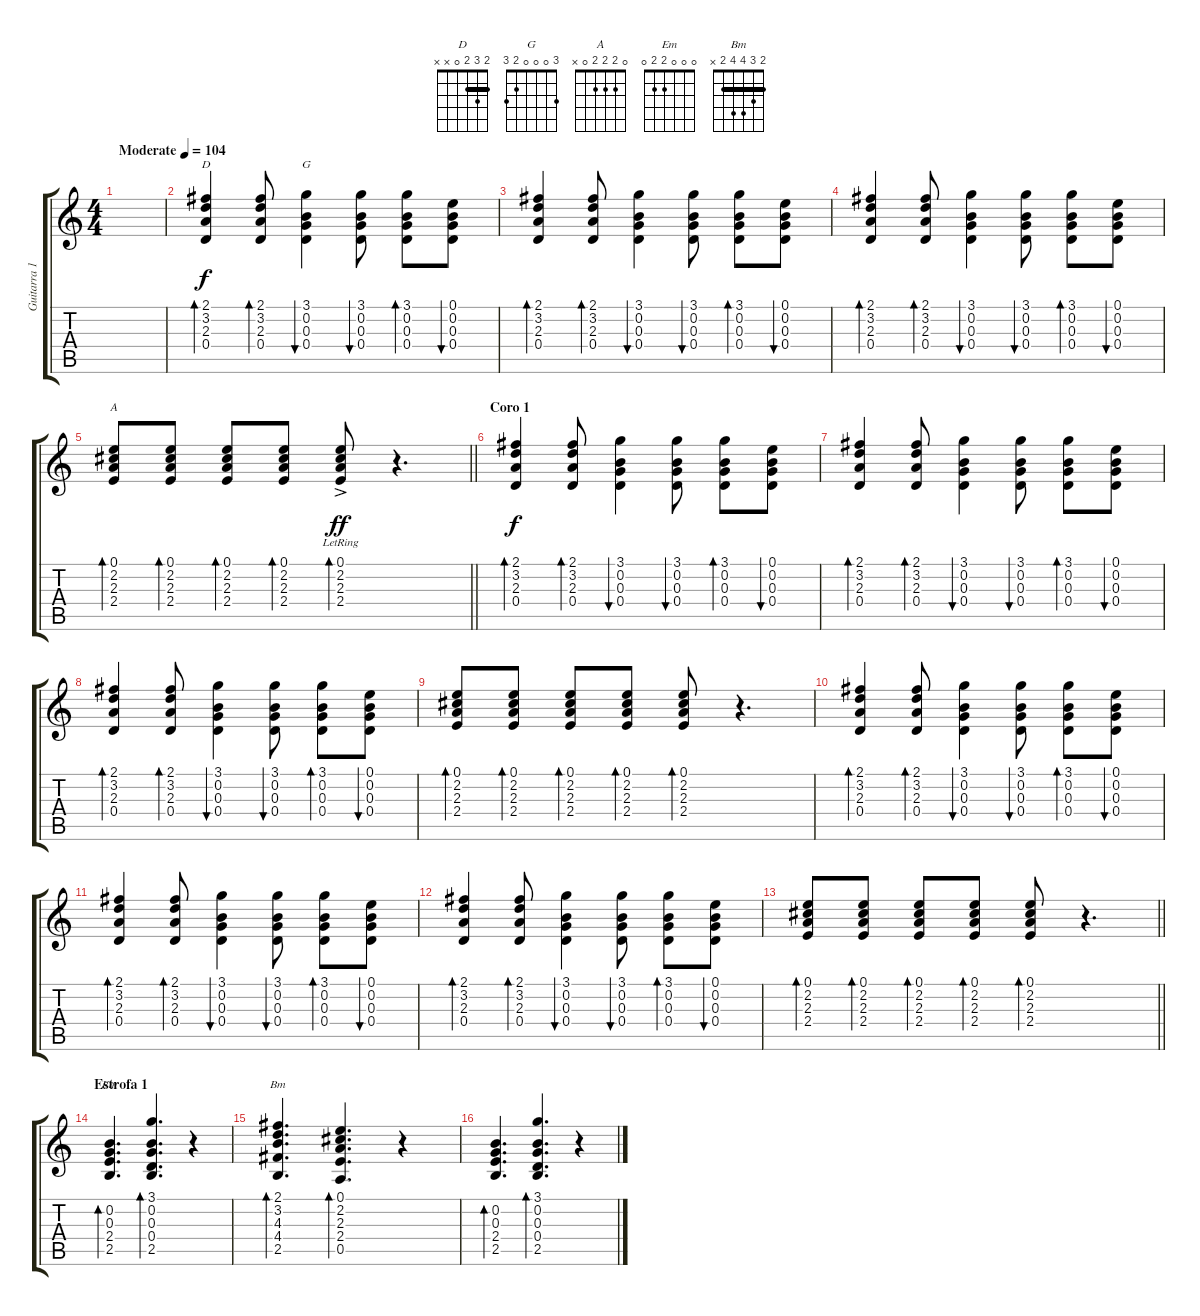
\track ("Guitarra 1" "Guitarra 1") {instrument electricguitarclean}
\staff {score tabs}
\tuning (E4 B3 G3 D3 A2 E2) {hide}
\chord ("D" 2 3 2 0 x x) {barre 2}
\chord ("G" 3 0 0 0 2 3)
\chord ("A" 0 2 2 2 0 x)
\chord ("Em" 0 0 0 2 2 0)
\chord ("Bm" 2 3 4 4 2 x) {barre 2}
\ts (4 4)
\tempo (104 "Moderate")
\clef g2
\ks c
|
(2.1 3.2 2.3 0.4).4{bd 60 ch "D"} (2.1 3.2 2.3 0.4).8{bd 60} (3.1 0.2 0.3 0.4).4{bu 60 ch "G"} (3.1 0.2 0.3 0.4).8{bu 60} (3.1 0.2 0.3 0.4).8{bd 60} (0.1 0.2 0.3 0.4).8{bu 60} |
(2.1 3.2 2.3 0.4).4{bd 60} (2.1 3.2 2.3 0.4).8{bd 60} (3.1 0.2 0.3 0.4).4{bu 60} (3.1 0.2 0.3 0.4).8{bu 60} (3.1 0.2 0.3 0.4).8{bd 60} (0.1 0.2 0.3 0.4).8{bu 60} |
(2.1 3.2 2.3 0.4).4{bd 60} (2.1 3.2 2.3 0.4).8{bd 60} (3.1 0.2 0.3 0.4).4{bu 60} (3.1 0.2 0.3 0.4).8{bu 60} (3.1 0.2 0.3 0.4).8{bd 60} (0.1 0.2 0.3 0.4).8{bu 60} |
\barLineRight lightlight
(0.1 2.2 2.3 2.4).8{bd 60 ch "A"} (0.1 2.2 2.3 2.4).8{bd 60} (0.1 2.2 2.3 2.4).8{bd 60} (0.1 2.2 2.3 2.4).8{bd 60} (0.1{ac lr} 2.2{ac lr} 2.3{ac lr} 2.4{ac lr}).8{bd 60 dy ff} r.4{d} |
\section ("" "Coro 1")
(2.1 3.2 2.3 0.4).4{bd 60 dy f} (2.1 3.2 2.3 0.4).8{bd 60} (3.1 0.2 0.3 0.4).4{bu 60} (3.1 0.2 0.3 0.4).8{bu 60} (3.1 0.2 0.3 0.4).8{bd 60} (0.1 0.2 0.3 0.4).8{bu 60} |
(2.1 3.2 2.3 0.4).4{bd 60} (2.1 3.2 2.3 0.4).8{bd 60} (3.1 0.2 0.3 0.4).4{bu 60} (3.1 0.2 0.3 0.4).8{bu 60} (3.1 0.2 0.3 0.4).8{bd 60} (0.1 0.2 0.3 0.4).8{bu 60} |
(2.1 3.2 2.3 0.4).4{bd 60} (2.1 3.2 2.3 0.4).8{bd 60} (3.1 0.2 0.3 0.4).4{bu 60} (3.1 0.2 0.3 0.4).8{bu 60} (3.1 0.2 0.3 0.4).8{bd 60} (0.1 0.2 0.3 0.4).8{bu 60} |
(0.1 2.2 2.3 2.4).8{bd 60} (0.1 2.2 2.3 2.4).8{bd 60} (0.1 2.2 2.3 2.4).8{bd 60} (0.1 2.2 2.3 2.4).8{bd 60} (0.1 2.2 2.3 2.4).8{bd 60} r.4{d} |
(2.1 3.2 2.3 0.4).4{bd 60} (2.1 3.2 2.3 0.4).8{bd 60} (3.1 0.2 0.3 0.4).4{bu 60} (3.1 0.2 0.3 0.4).8{bu 60} (3.1 0.2 0.3 0.4).8{bd 60} (0.1 0.2 0.3 0.4).8{bu 60} |
(2.1 3.2 2.3 0.4).4{bd 60} (2.1 3.2 2.3 0.4).8{bd 60} (3.1 0.2 0.3 0.4).4{bu 60} (3.1 0.2 0.3 0.4).8{bu 60} (3.1 0.2 0.3 0.4).8{bd 60} (0.1 0.2 0.3 0.4).8{bu 60} |
(2.1 3.2 2.3 0.4).4{bd 60} (2.1 3.2 2.3 0.4).8{bd 60} (3.1 0.2 0.3 0.4).4{bu 60} (3.1 0.2 0.3 0.4).8{bu 60} (3.1 0.2 0.3 0.4).8{bd 60} (0.1 0.2 0.3 0.4).8{bu 60} |
\barLineRight lightlight
(0.1 2.2 2.3 2.4).8{bd 60} (0.1 2.2 2.3 2.4).8{bd 60} (0.1 2.2 2.3 2.4).8{bd 60} (0.1 2.2 2.3 2.4).8{bd 60} (0.1 2.2 2.3 2.4).8{bd 60} r.4{d} |
\section ("" "Estrofa 1")
(0.2 0.3 2.4 2.5).4{d bd 60 ch "Em"} (3.1 0.2 0.3 0.4 2.5).4{d bd 60} r.4 |
(2.1 3.2 4.3 4.4 2.5).4{d bd 60 ch "Bm"} (0.1 2.2 2.3 2.4 0.5).4{d bd 60} r.4 |
(0.2 0.3 2.4 2.5).4{d bd 60} (3.1 0.2 0.3 0.4 2.5).4{d bd 60} r.4
